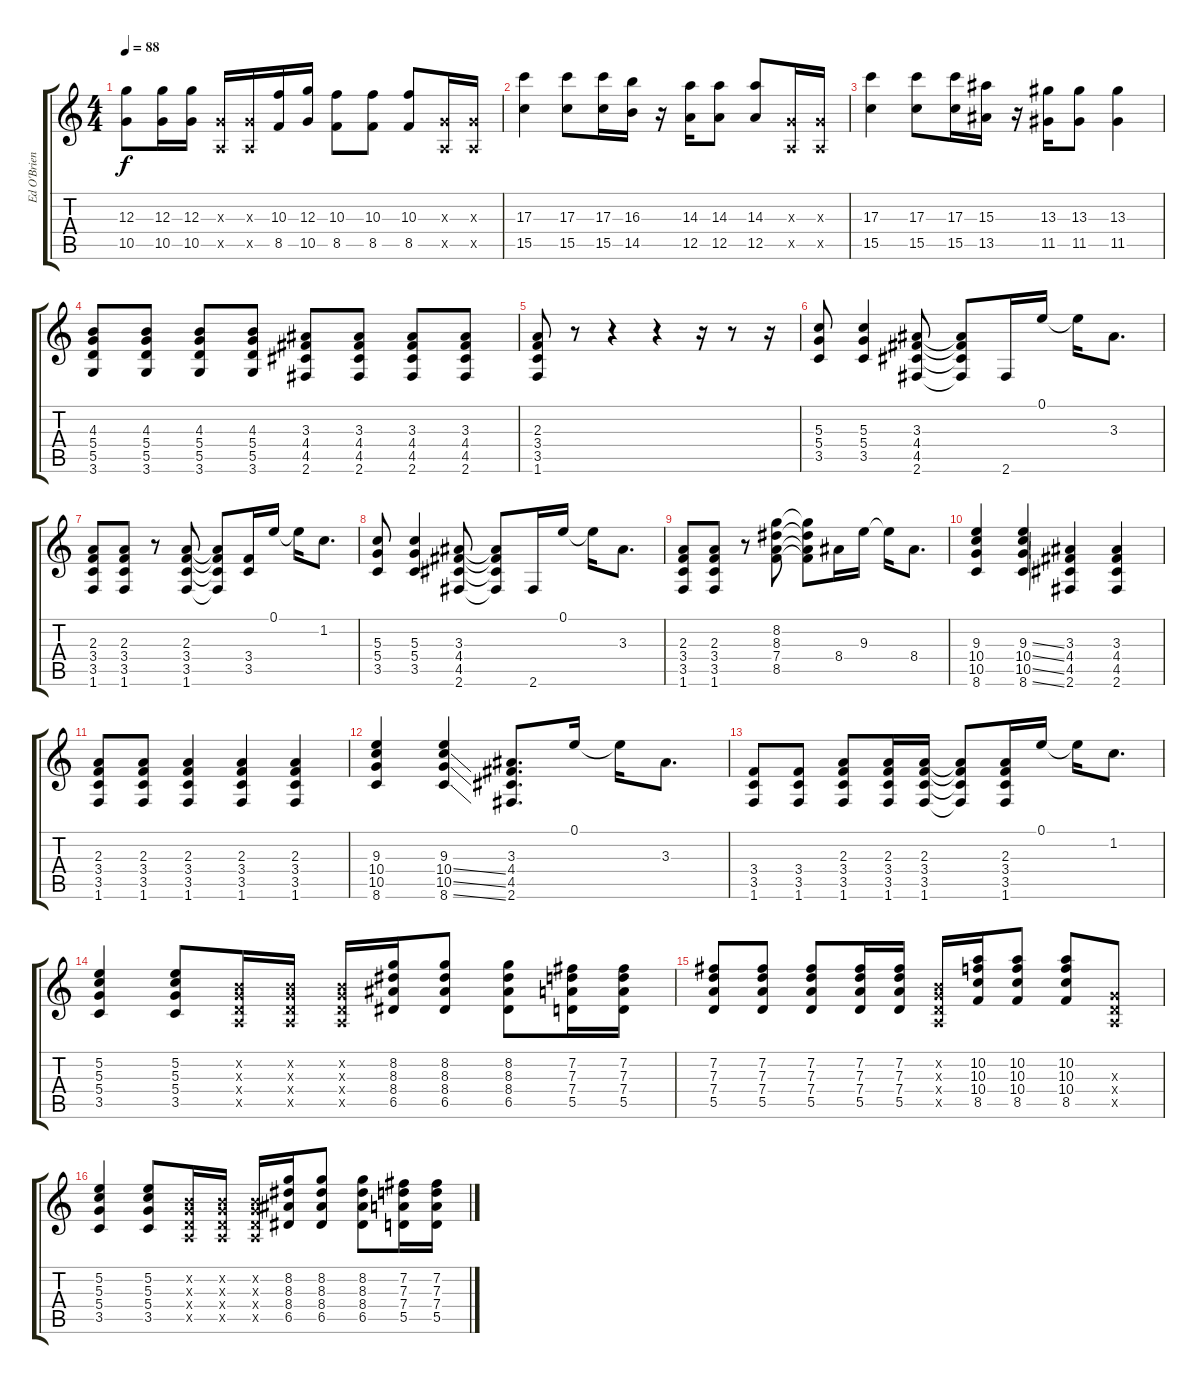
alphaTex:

\track ("Ed O'Brien" "Ed O'Brien") {instrument electricguitarjazz}
\staff {score tabs}
\tuning (E4 B3 G3 D3 A2 E2) {hide}
\ts (4 4)
\tempo 88
\clef g2
\ks c
(12.3 10.5).8{dy f} (12.3 10.5).16 (12.3 10.5).16 (0.3{x} 0.5{x}).16 (0.3{x} 0.5{x}).16 (10.3 8.5).16{volume 8} (12.3 10.5).16 (10.3 8.5).8 (10.3 8.5).8 (10.3 8.5).8 (0.3{x} 0.5{x}).16 (0.3{x} 0.5{x}).16 |
(17.3 15.5).4{volume 6} (17.3 15.5).8 (17.3 15.5).16 (16.3 14.5).16 r.16 (14.3 12.5).16 (14.3 12.5).8 (14.3 12.5).8 (0.3{x} 0.5{x}).16 (0.3{x} 0.5{x}).16 |
(17.3 15.5).4 (17.3 15.5).8 (17.3 15.5).16 (15.3 13.5).16 r.16 (13.3 11.5).16 (13.3 11.5).8 (13.3 11.5).4 |
(4.3 5.4 5.5 3.6).8 (4.3 5.4 5.5 3.6).8 (4.3 5.4 5.5 3.6).8 (4.3 5.4 5.5 3.6).8 (3.3 4.4 4.5 2.6).8 (3.3 4.4 4.5 2.6).8 (3.3 4.4 4.5 2.6).8 (3.3 4.4 4.5 2.6).8 |
(2.3 3.4 3.5 1.6).8 r.8 r.4 r.4 r.16 r.8 r.16 |
(5.3 5.4 3.5).8 (5.3 5.4 3.5).4 (3.3 4.4 4.5 2.6).8 (3.3{t} 4.4{t} 4.5{t} 2.6{t}).8 2.6.16 0.1.16 0.1{t}.16 3.3.8{d} |
(2.3 3.4 3.5 1.6).8 (2.3 3.4 3.5 1.6).8 r.8 (2.3 3.4 3.5 1.6).8 (2.3{t} 3.4{t} 3.5{t} 1.6{t}).8 (3.4 3.5).16 0.1.16 0.1{t}.16 1.2.8{d} |
(5.3 5.4 3.5).8 (5.3 5.4 3.5).4 (3.3 4.4 4.5 2.6).8 (3.3{t} 4.4{t} 4.5{t} 2.6{t}).8 2.6.16 0.1.16 0.1{t}.16 3.3.8{d} |
(2.3 3.4 3.5 1.6).8 (2.3 3.4 3.5 1.6).8 r.8 (8.2 8.3 7.4 8.5).8 (8.2{t} 8.3{t} 7.4{t} 8.5{t}).8 8.4.16 9.3.16 9.3{t}.16 8.4.8{d} |
(9.3 10.4 10.5 8.6).4 (9.3{ss} 10.4{ss} 10.5{ss} 8.6{ss}).4 (3.3 4.4 4.5 2.6).4 (3.3 4.4 4.5 2.6).4 |
(2.3 3.4 3.5 1.6).8 (2.3 3.4 3.5 1.6).8 (2.3 3.4 3.5 1.6).4 (2.3 3.4 3.5 1.6).4 (2.3 3.4 3.5 1.6).4 |
(9.3 10.4 10.5 8.6).4 (9.3 10.4{ss} 10.5{ss} 8.6{ss}).4 (3.3 4.4 4.5 2.6).8{d} 0.1.16 0.1{t}.16 3.3.8{d} |
(3.4 3.5 1.6).8 (3.4 3.5 1.6).8 (2.3 3.4 3.5 1.6).8 (2.3 3.4 3.5 1.6).16 (2.3 3.4 3.5 1.6).16 (2.3{t} 3.4{t} 3.5{t} 1.6{t}).8 (2.3 3.4 3.5 1.6).16 0.1.16 0.1{t}.16 1.2.8{d} |
(5.2 5.3 5.4 3.5).4 (5.2 5.3 5.4 3.5).8 (0.2{x} 0.3{x} 0.4{x} 0.5{x}).16 (0.2{x} 0.3{x} 0.4{x} 0.5{x}).16 (0.2{x} 0.3{x} 0.4{x} 0.5{x}).16 (8.2 8.3 8.4 6.5).16 (8.2 8.3 8.4 6.5).8 (8.2 8.3 8.4 6.5).8 (7.2 7.3 7.4 5.5).16 (7.2 7.3 7.4 5.5).16 |
(7.2 7.3 7.4 5.5).8 (7.2 7.3 7.4 5.5).8 (7.2 7.3 7.4 5.5).8 (7.2 7.3 7.4 5.5).16 (7.2 7.3 7.4 5.5).16 (0.2{x} 0.3{x} 0.4{x} 0.5{x}).16 (10.2 10.3 10.4 8.5).16 (10.2 10.3 10.4 8.5).8 (10.2 10.3 10.4 8.5).8 (0.3{x} 0.4{x} 0.5{x}).8 |
(5.2 5.3 5.4 3.5).4 (5.2 5.3 5.4 3.5).8 (0.2{x} 0.3{x} 0.4{x} 0.5{x}).16 (0.2{x} 0.3{x} 0.4{x} 0.5{x}).16 (0.2{x} 0.3{x} 0.4{x} 0.5{x}).16 (8.2 8.3 8.4 6.5).16 (8.2 8.3 8.4 6.5).8 (8.2 8.3 8.4 6.5).8 (7.2 7.3 7.4 5.5).16 (7.2 7.3 7.4 5.5).16
